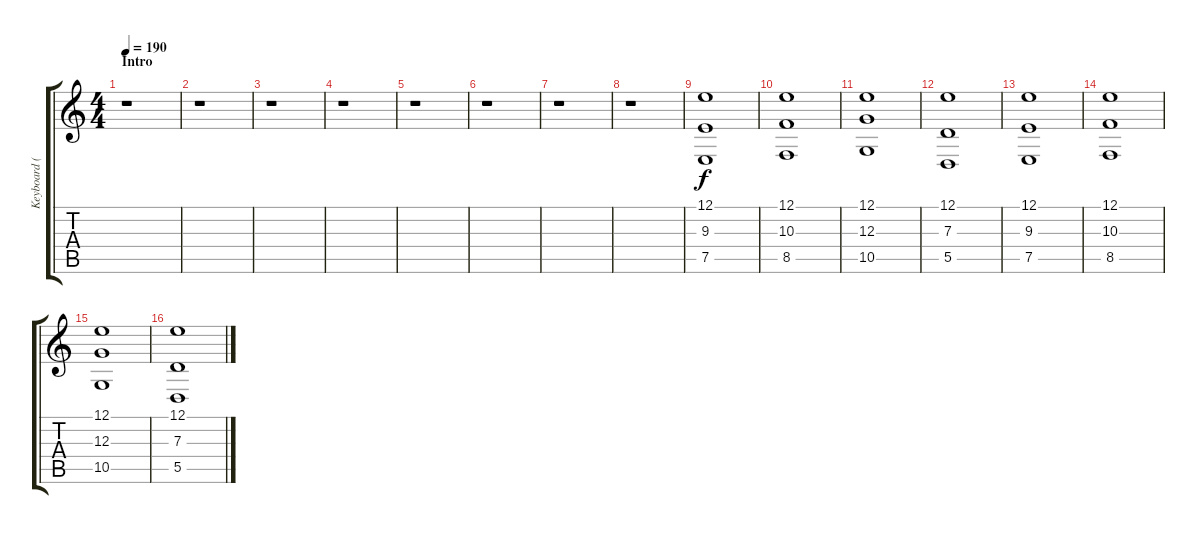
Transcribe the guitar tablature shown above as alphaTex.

\track ("Keyboard (Sweep/New Age)" "Keyboard (") {instrument pad8sweep}
\staff {score tabs}
\tuning (E4 B3 G3 D3 A2 E2) {hide}
\ts (4 4)
\section ("" "Intro")
\tempo 190
\clef g2
\ks c
r.1{dy f instrument pad8sweep} |
r.1 |
r.1 |
r.1 |
r.1 |
r.1 |
r.1 |
r.1 |
(12.1 9.3 7.5).1 |
(12.1 10.3 8.5).1 |
(12.1 12.3 10.5).1 |
(12.1 7.3 5.5).1 |
(12.1 9.3 7.5).1 |
(12.1 10.3 8.5).1 |
(12.1 12.3 10.5).1 |
(12.1 7.3 5.5).1
